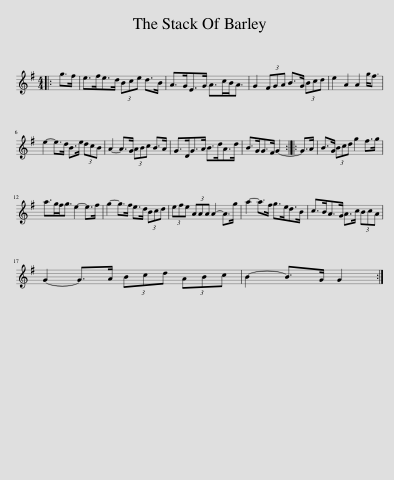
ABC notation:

X:1
L:1/8
M:4/4
I:linebreak $
K:G
V:1 treble
V:1
|: g>f | e>fe>d (3Bce d>B | A>GE>G A>cB<A | G2 (3FGA B>G (3Bcd | e2 A2 A2 g<f |$ %5
 e2- e>d B>e (3dcB | A2- A>G (3ABc B>A | G>DG>A B>dA>d | B>GG>F G2- :: G>A | %10
 B>G (3Bcd g2 f>g |$ a>gf<g e2- e>f | g2- g>f e>d (3Bcd | (3efe (3AAA A2- A>g | a2- a>f g>ed>B | %15
 c>BA>G A>c (3BcA |$ G2- G>A (3Bcd (3ABc | B2- B>G G2 :| %18
